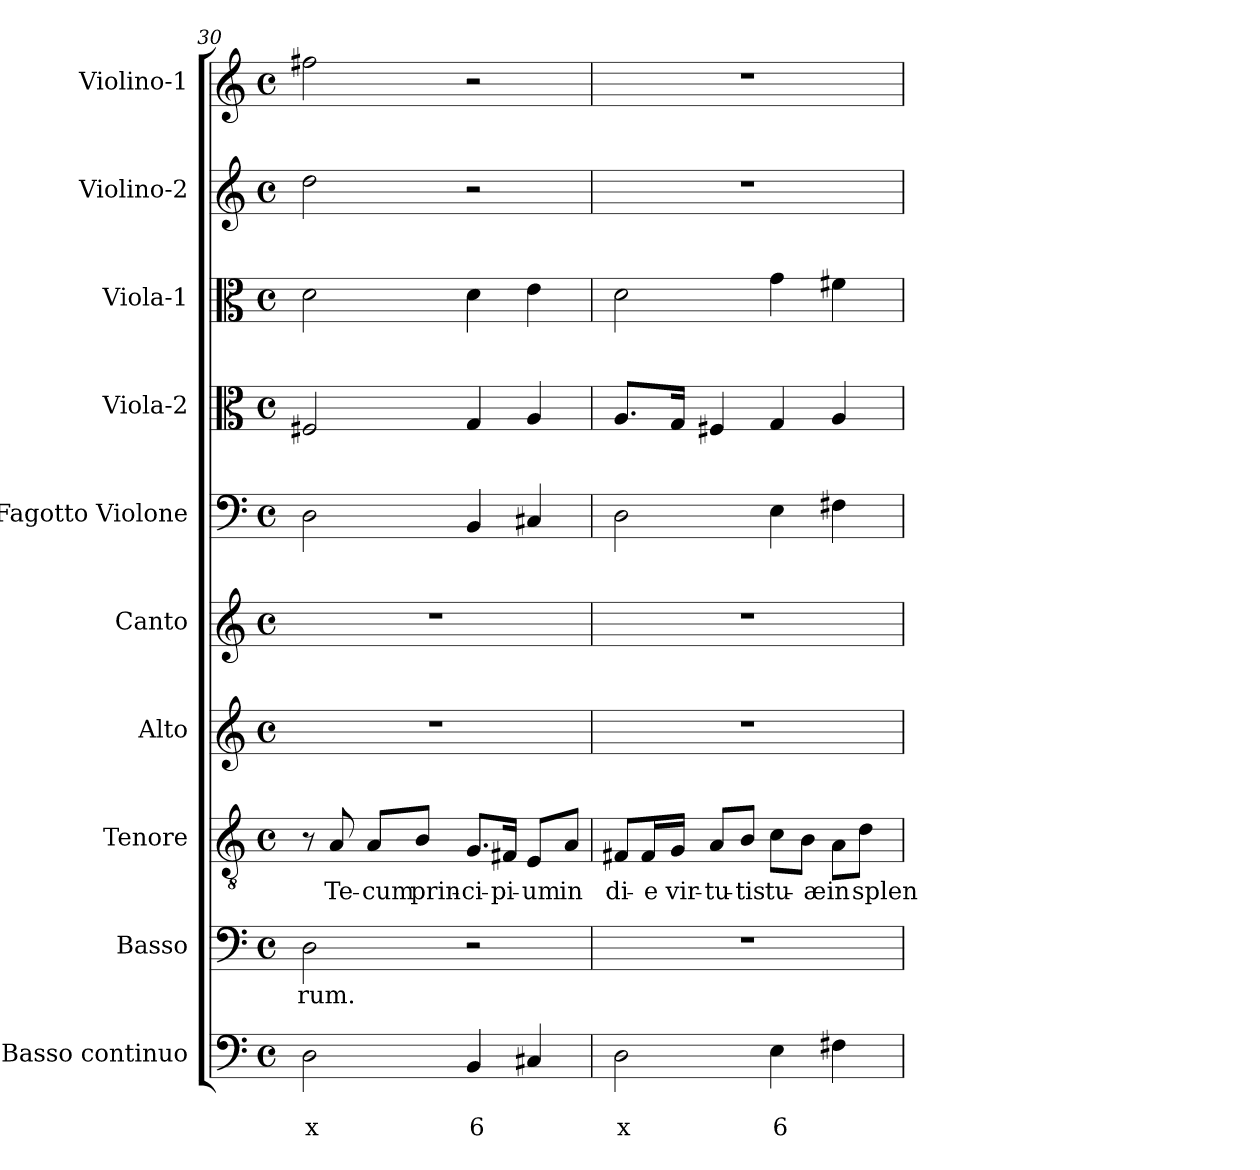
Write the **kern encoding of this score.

**kern	**text	**text	**kern	**text	**kern	**text	**kern	**kern	**kern	**kern	**kern	**kern	**kern
*part10	*part10	*part10	*part9	*part9	*part8	*part8	*part7	*part6	*part5	*part4	*part3	*part2	*part1
*staff10	*staff10	*staff10	*staff9	*staff9	*staff8	*staff8	*staff7	*staff6	*staff5	*staff4	*staff3	*staff2	*staff1
*I"Basso continuo	*	*	*I"Basso	*	*I"Tenore	*	*I"Alto	*I"Canto	*I"Fagotto Violone	*I"Viola-2	*I"Viola-1	*I"Violino-2	*I"Violino-1
*I'BC	*	*	*I'B	*	*I'T	*	*I'A	*I'C	*I'Fg	*I'Va2	*I'Va1	*I'Vi2	*I'Vi1
!!LO:PB:g=z
*clefF4	*	*	*clefF4	*	*clefGv2	*	*clefG2	*clefG2	*clefF4	*clefC3	*clefC3	*clefG2	*clefG2
*k[]	*	*	*k[]	*	*k[]	*	*k[]	*k[]	*k[]	*k[]	*k[]	*k[]	*k[]
*C:	*	*	*C:	*	*C:	*	*C:	*C:	*C:	*C:	*C:	*C:	*C:
*M4/4	*	*	*M4/4	*	*M4/4	*	*M4/4	*M4/4	*M4/4	*M4/4	*M4/4	*M4/4	*M4/4
*met(c)	*	*	*met(c)	*	*met(c)	*	*met(c)	*met(c)	*met(c)	*met(c)	*met(c)	*met(c)	*met(c)
=30	=30	=30	=30	=30	=30	=30	=30	=30	=30	=30	=30	=30	=30
!	!	!LO:LY:b	!	!	!	!	!	!	!	!	!	!	!
!	!	!	!	!LO:LY:b	!	!	!	!	!	!	!	!	!
2D\	.	x	2D\	-rum.	8r	.	1r	1r	2D\	2F#X/	2d\	2dd\	2ff#X\
!	!	!	!	!	!	!LO:LY:b	!	!	!	!	!	!	!
.	.	.	.	.	8A/	Te-	.	.	.	.	.	.	.
!	!	!	!	!	!	!LO:LY:b	!	!	!	!	!	!	!
.	.	.	.	.	8A/L	-cum	.	.	.	.	.	.	.
!	!	!	!	!	!	!LO:LY:b	!	!	!	!	!	!	!
.	.	.	.	.	8B/J	prin-	.	.	.	.	.	.	.
!	!	!LO:LY:b	!	!	!	!	!	!	!	!	!	!	!
!	!	!	!	!	!	!LO:LY:b	!	!	!	!	!	!	!
4BB/	.	6	2r	.	8.G/L	-ci-	.	.	4BB/	4G/	4d\	2r	2r
!	!	!	!	!	!	!LO:LY:b	!	!	!	!	!	!	!
.	.	.	.	.	16F#X/Jk	-pi-	.	.	.	.	.	.	.
!	!	!	!	!	!	!LO:LY:b	!	!	!	!	!	!	!
4C#X/	.	.	.	.	8E/L	-um	.	.	4C#X/	4A/	4e\	.	.
!	!	!	!	!	!	!LO:LY:b	!	!	!	!	!	!	!
.	.	.	.	.	8A/J	in	.	.	.	.	.	.	.
=31	=31	=31	=31	=31	=31	=31	=31	=31	=31	=31	=31	=31	=31
!	!	!LO:LY:b	!	!	!	!	!	!	!	!	!	!	!
!	!	!	!	!	!	!LO:LY:b	!	!	!	!	!	!	!
2D\	.	x	1r	.	8F#X/L	di-	1r	1r	2D\	8.A/L	2d\	1r	1r
!	!	!	!	!	!	!LO:LY:b	!	!	!	!	!	!	!
.	.	.	.	.	16F#/L	-e	.	.	.	.	.	.	.
!	!	!	!	!	!	!LO:LY:b	!	!	!	!	!	!	!
.	.	.	.	.	16G/JJ	vir-	.	.	.	16G/Jk	.	.	.
!	!	!	!	!	!	!LO:LY:b	!	!	!	!	!	!	!
.	.	.	.	.	8A/L	-tu-	.	.	.	4F#X/	.	.	.
!	!	!	!	!	!	!LO:LY:b	!	!	!	!	!	!	!
.	.	.	.	.	8B/J	-tis	.	.	.	.	.	.	.
!	!	!LO:LY:b	!	!	!	!	!	!	!	!	!	!	!
!	!	!	!	!	!	!LO:LY:b	!	!	!	!	!	!	!
4E\	.	6	.	.	8c\L	tu-	.	.	4E\	4G/	4g\	.	.
!	!	!	!	!	!	!LO:LY:b	!	!	!	!	!	!	!
.	.	.	.	.	8B\J	-æ	.	.	.	.	.	.	.
!	!	!	!	!	!	!LO:LY:b	!	!	!	!	!	!	!
4F#X\	.	.	.	.	8A\L	in	.	.	4F#X\	4A/	4f#X\	.	.
!	!	!	!	!	!	!LO:LY:b	!	!	!	!	!	!	!
.	.	.	.	.	8d\J	splen-	.	.	.	.	.	.	.
=	=	=	=	=	=	=	=	=	=	=	=	=	=
*-	*-	*-	*-	*-	*-	*-	*-	*-	*-	*-	*-	*-	*-
